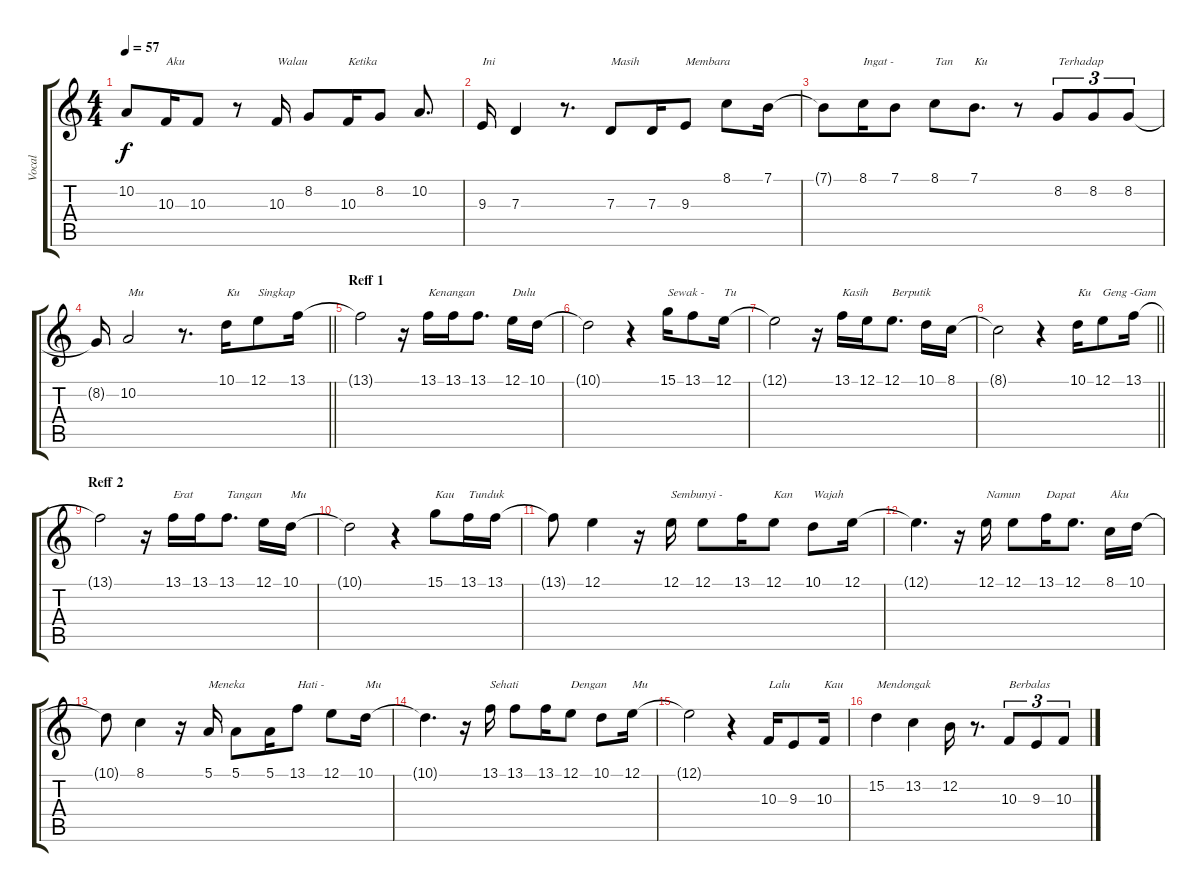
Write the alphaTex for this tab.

\track ("Vocal" "Vocal") {instrument panflute}
\staff {score tabs}
\tuning (E4 B3 G3 D3 A2 E2) {hide}
\ts (4 4)
\tempo 57
\clef g2
\ks c
10.2{t}.8{dy f} 10.3.16{txt "Aku"} 10.3.8 r.8 10.3.16{txt "Walau"} 8.2.8 10.3.16{txt "Ketika"} 8.2.8 10.2.8{d} |
9.3.16{txt "Ini"} 7.3.4 r.8{d} 7.3.8{txt "Masih"} 7.3.16 9.3.8{txt "Membara"} 8.1.8 7.1.16 |
7.1{t}.8 8.1.16{txt "Ingat -"} 7.1.8 8.1.8{txt "Tan"} 7.1.8{d txt "Ku"} r.8 8.2.8{tu (3 2) txt "Terhadap"} 8.2.8{tu (3 2)} 8.2.8{tu (3 2)} |
\barLineRight lightlight
8.2{t}.16 10.2.2{txt "Mu"} r.8{d} 10.1.16{txt "Ku"} 12.1.8{txt "Singkap"} 13.1.16 |
\section ("" "Reff 1")
13.1{t}.2 r.16 13.1.16{txt "Kenangan"} 13.1.16 13.1.8{d} 12.1.16{txt "Dulu"} 10.1.16 |
10.1{t}.2 r.4 15.1.16{txt "Sewak -"} 13.1.8 12.1.16{txt "Tu"} |
12.1{t}.2 r.16 13.1.16{txt "Kasih"} 12.1.16 12.1.8{d txt "Berputik"} 10.1.16 8.1.16 |
\barLineRight lightlight
8.1{t}.2 r.4 10.1.16{txt "Ku"} 12.1.8{txt "Geng -"} 13.1.16{txt "Gam"} |
\section ("" "Reff 2")
13.1{t}.2 r.16 13.1.16{txt "Erat"} 13.1.16 13.1.8{d txt "Tangan"} 12.1.16 10.1.16{txt "Mu"} |
10.1{t}.2 r.4 15.1.8{txt "Kau"} 13.1.16{txt "Tunduk"} 13.1.16 |
13.1{t}.8 12.1.4 r.16 12.1.16{txt "Sembunyi -"} 12.1.8 13.1.16 12.1.8{txt "Kan"} 10.1.8{txt "Wajah"} 12.1.16 |
12.1{t}.4{d} r.16 12.1.16{txt "Namun"} 12.1.8 13.1.16{txt "Dapat"} 12.1.8{d} 8.1.16{txt "Aku"} 10.1.16 |
10.1{t}.8 8.1.4 r.16 5.1.16{txt "Meneka"} 5.1.8 5.1.16 13.1.8{txt "Hati -"} 12.1.8 10.1.16{txt "Mu"} |
10.1{t}.4{d} r.16 13.1.16{txt "Sehati"} 13.1.8 13.1.16 12.1.8{txt "Dengan"} 10.1.8 12.1.16{txt "Mu"} |
12.1{t}.2 r.4 10.3.16{txt "Lalu"} 9.3.8 10.3.16{txt "Kau"} |
15.2.4{txt "Mendongak"} 13.2.4 12.2.16 r.8{d} 10.3.8{tu (3 2) txt "Berbalas"} 9.3.8{tu (3 2)} 10.3.8{tu (3 2)}
